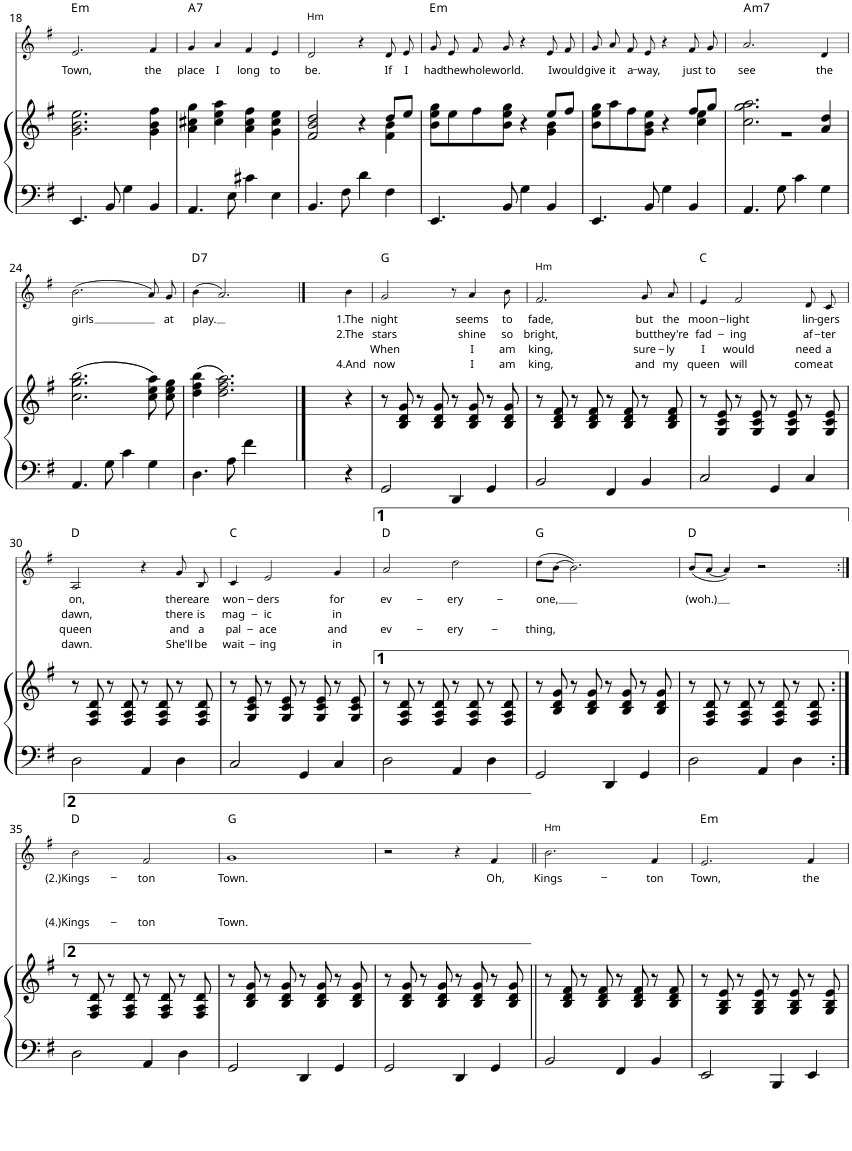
**kern	**kern	**kern	**text	**text	**text	**text	**harte
*part2	*part2	*part1	*part1	*part1	*part1	*part1	*part1
*staff3	*staff2	*staff1	*staff1	*staff1	*staff1	*staff1	*
*I"Piano	*	*I"Voice	*	*	*	*	*
*I'Pno	*	*	*	*	*	*	*
!!LO:PB:g=z
*clefF4	*clefG2	*clefG2	*	*	*	*	*
*k[f#]	*k[f#]	*k[f#]	*	*	*	*	*
*G:	*G:	*G:	*	*	*	*	*
*M4/4	*M4/4	*M4/4	*	*	*	*	*
=18	=18	=18	=18	=18	=18	=18	=18
!	!	!	!LO:LY:b	!	!	!	!LO:H:kt=m
4.EE/	2.g\ 2.b\ 2.ee\	2.e/	Town,	.	.	.	E:min
8BB/	.	.	.	.	.	.	.
4G\	.	.	.	.	.	.	.
!	!	!	!LO:LY:b	!	!	!	!
4BB/	4g\ 4b\ 4ff#\	4f#/	the	.	.	.	.
=19	=19	=19	=19	=19	=19	=19	=19
!	!	!	!LO:LY:b	!	!	!	!LO:H:kt=7
4.AA/	4a\ 4cc#X\ 4gg\	4g/	place	.	.	.	A:7
!	!	!	!LO:LY:b	!	!	!	!
.	4cc#\ 4ee\ 4aa\	4a/	I	.	.	.	.
8E\	.	.	.	.	.	.	.
!	!	!	!LO:LY:b	!	!	!	!
4c#X\	4a\ 4cc#\ 4ff#\	4f#/	long	.	.	.	.
!	!	!	!LO:LY:b	!	!	!	!
4E\	4g\ 4cc#\ 4ee\	4e/	to	.	.	.	.
=20	=20	=20	=20	=20	=20	=20	=20
*	*^	*	*	*	*	*	*
!	!	!	!LO:TX:a:t=Hm	!	!	!	!	!
!	!	!	!	!LO:LY:b	!	!	!	!
4.BB/	2f#/ 2b/ 2dd/	2.ryy	2d/	be.	.	.	.	.
8F#\	.	.	.	.	.	.	.	.
4d\	4r	.	4r	.	.	.	.	.
!	!	!	!	!LO:LY:b	!	!	!	!
4F#\	8dd/L	4f#\ 4b\	8d/	If	.	.	.	.
!	!	!	!	!LO:LY:b	!	!	!	!
.	8ee/J	.	8e/	I	.	.	.	.
=21	=21	=21	=21	=21	=21	=21	=21	=21
!	!	!	!	!LO:LY:b	!	!	!	!LO:H:kt=m
4.EE/	8b\ 8ee\ 8gg\L	2.ryy	8g/	had	.	.	.	E:min
!	!	!	!	!LO:LY:b	!	!	!	!
.	8ee\	.	8e/	the	.	.	.	.
!	!	!	!	!LO:LY:b	!	!	!	!
.	8ff#\	.	8f#/	whole	.	.	.	.
!	!	!	!	!LO:LY:b	!	!	!	!
8BB/	8b\ 8ee\ 8gg\J	.	8g/	world.	.	.	.	.
4G\	4r	.	4r	.	.	.	.	.
!	!	!	!	!LO:LY:b	!	!	!	!
4BB/	8ee/L	4g\ 4b\	8e/	I	.	.	.	.
!	!	!	!	!LO:LY:b	!	!	!	!
.	8ff#/J	.	8f#/	would	.	.	.	.
=22	=22	=22	=22	=22	=22	=22	=22	=22
!	!	!	!	!LO:LY:b	!	!	!	!
4.EE/	8b\ 8ee\ 8gg\L	2.ryy	8g/	give	.	.	.	.
!	!	!	!	!LO:LY:b	!	!	!	!
.	8aa\	.	8a/	it	.	.	.	.
!	!	!	!	!LO:LY:b	!	!	!	!
.	8ff#\	.	8f#/	a-	.	.	.	.
!	!	!	!	!LO:LY:b	!	!	!	!
8BB/	8g\ 8b\ 8ee\J	.	8e/	-way,	.	.	.	.
4G\	4r	.	4r	.	.	.	.	.
!	!	!	!	!LO:LY:b	!	!	!	!
4BB/	8ff#/L	4cc\ 4ee\	8f#/	just	.	.	.	.
!	!	!	!	!LO:LY:b	!	!	!	!
.	8gg/J	.	8g/	to	.	.	.	.
=23	=23	=23	=23	=23	=23	=23	=23	=23
!	!	!	!	!LO:LY:b	!	!	!	!LO:H:kt=m7
4.AA/	2.cc\ 2.gg\ 2.aa\	1r	2.a/	see	.	.	.	A:min7
8G\	.	.	.	.	.	.	.	.
4c\	.	.	.	.	.	.	.	.
!	!	!	!	!LO:LY:b	!	!	!	!
4G\	4a/ 4dd/	.	4d/	the	.	.	.	.
*	*v	*v	*	*	*	*	*	*
!!LO:LB:g=z
=24	=24	=24	=24	=24	=24	=24	=24
!	!	!	!LO:LY:b	!	!	!	!
4.AA/	(2.cc\ 2.gg\ 2.bb\	(2.b\	girls	.	.	.	.
8G\	.	.	.	.	.	.	.
4c\	.	.	.	.	.	.	.
4G\	8cc\ 8ee\ 8aa\)	8a/)	.	.	.	.	.
!	!	!	!LO:LY:b	!	!	!	!
.	8cc\ 8ee\ 8gg\	8g/	at	.	.	.	.
=25	=25	=25	=25	=25	=25	=25	=25
!	!	!	!LO:LY:b	!	!	!	!LO:H:kt=7
4.D\	(4dd\ 4ff#\ 4bb\	(4b\	play.	.	.	.	D:7
.	2.dd\ 2.ff#\ 2.aa\)	2.a/)	.	.	.	.	.
8A\	.	.	.	.	.	.	.
4f#\	.	.	.	.	.	.	.
4ryy	.	.	.	.	.	.	.
==26	==26	==26	==26	==26	==26	==26	==26
2.ryy	2.ryy	2.ryy	.	.	.	.	.
!	!	!	!LO:LY:b	!LO:LY:b	!	!LO:LY:b	!
4r	4r	4b\	1.The	2.The	.	4.And	.
=27	=27	=27	=27	=27	=27	=27	=27
!	!	!	!LO:LY:b	!LO:LY:b	!LO:LY:b	!LO:LY:b	!
2GG/	8r	2g/	night	stars	When	now	G:maj
.	8B/ 8d/ 8g/	.	.	.	.	.	.
.	8r	.	.	.	.	.	.
.	8B/ 8d/ 8g/	.	.	.	.	.	.
4DD/	8r	8r	.	.	.	.	.
!	!	!	!LO:LY:b	!LO:LY:b	!LO:LY:b	!LO:LY:b	!
.	8B/ 8d/ 8g/	4a/	seems	shine	I	I	.
4GG/	8r	.	.	.	.	.	.
!	!	!	!LO:LY:b	!LO:LY:b	!LO:LY:b	!LO:LY:b	!
.	8B/ 8d/ 8g/	8b\	to	so	am	am	.
=28	=28	=28	=28	=28	=28	=28	=28
!	!	!LO:TX:a:t=Hm	!	!	!	!	!
!	!	!	!LO:LY:b	!LO:LY:b	!LO:LY:b	!LO:LY:b	!
2BB/	8r	2.f#/	fade,	bright,	king,	king,	.
.	8B/ 8d/ 8f#/	.	.	.	.	.	.
.	8r	.	.	.	.	.	.
.	8B/ 8d/ 8f#/	.	.	.	.	.	.
4FF#/	8r	.	.	.	.	.	.
.	8B/ 8d/ 8f#/	.	.	.	.	.	.
!	!	!	!LO:LY:b	!LO:LY:b	!LO:LY:b	!LO:LY:b	!
4BB/	8r	8g/	but	but	sure-	and	.
!	!	!	!LO:LY:b	!LO:LY:b	!LO:LY:b	!LO:LY:b	!
.	8B/ 8d/ 8f#/	8a/	the	they're	-ly	my	.
=29	=29	=29	=29	=29	=29	=29	=29
!	!	!	!LO:LY:b	!LO:LY:b	!LO:LY:b	!LO:LY:b	!
2C/	8r	4e/	moon-	fad-	I	queen	C:maj
.	8G/ 8c/ 8e/	.	.	.	.	.	.
!	!	!	!LO:LY:b	!LO:LY:b	!LO:LY:b	!LO:LY:b	!
.	8r	2f#/	-light	-ing	would	will	.
.	8G/ 8c/ 8e/	.	.	.	.	.	.
4GG/	8r	.	.	.	.	.	.
.	8G/ 8c/ 8e/	.	.	.	.	.	.
!	!	!	!LO:LY:b	!LO:LY:b	!LO:LY:b	!LO:LY:b	!
4C/	8r	8d/	lin-	af-	need	come	.
!	!	!	!LO:LY:b	!LO:LY:b	!LO:LY:b	!LO:LY:b	!
.	8G/ 8c/ 8e/	8c/	-gers	-ter	a	at	.
!!LO:LB:g=z
=30	=30	=30	=30	=30	=30	=30	=30
!	!	!	!LO:LY:b	!LO:LY:b	!LO:LY:b	!LO:LY:b	!
2D\	8r	2A/	on,	dawn,	queen	dawn.	D:maj
.	8F#/ 8A/ 8d/	.	.	.	.	.	.
.	8r	.	.	.	.	.	.
.	8F#/ 8A/ 8d/	.	.	.	.	.	.
4AA/	8r	4r	.	.	.	.	.
.	8F#/ 8A/ 8d/	.	.	.	.	.	.
!	!	!	!LO:LY:b	!LO:LY:b	!LO:LY:b	!LO:LY:b	!
4D\	8r	8g/	there	there	and	She'll	.
!	!	!	!LO:LY:b	!LO:LY:b	!LO:LY:b	!LO:LY:b	!
.	8F#/ 8A/ 8d/	8B/	are	is	a	be	.
=31	=31	=31	=31	=31	=31	=31	=31
!	!	!	!LO:LY:b	!LO:LY:b	!LO:LY:b	!LO:LY:b	!
2C/	8r	4c/	won-	mag-	pal-	wait-	C:maj
.	8G/ 8c/ 8e/	.	.	.	.	.	.
!	!	!	!LO:LY:b	!LO:LY:b	!LO:LY:b	!LO:LY:b	!
.	8r	2e/	-ders	-ic	-ace	-ing	.
.	8G/ 8c/ 8e/	.	.	.	.	.	.
4GG/	8r	.	.	.	.	.	.
.	8G/ 8c/ 8e/	.	.	.	.	.	.
!	!	!	!LO:LY:b	!LO:LY:b	!LO:LY:b	!LO:LY:b	!
4C/	8r	4g/	for	in	and	in	.
.	8G/ 8c/ 8e/	.	.	.	.	.	.
=32	=32	=32	=32	=32	=32	=32	=32
!	!	!	!LO:LY:b	!	!LO:LY:b	!	!
2D\	8r	2a/	ev-	.	ev-	.	D:maj
.	8F#/ 8A/ 8d/	.	.	.	.	.	.
.	8r	.	.	.	.	.	.
.	8F#/ 8A/ 8d/	.	.	.	.	.	.
!	!	!	!LO:LY:b	!	!LO:LY:b	!	!
4AA/	8r	2dd\	-ery-	.	-ery-	.	.
.	8F#/ 8A/ 8d/	.	.	.	.	.	.
4D\	8r	.	.	.	.	.	.
.	8F#/ 8A/ 8d/	.	.	.	.	.	.
=33	=33	=33	=33	=33	=33	=33	=33
!	!	!	!LO:LY:b	!	!LO:LY:b	!	!
2GG/	8r	(8dd\L	-one,	.	-thing,	.	G:maj
.	8B/ 8d/ 8g/	[8b\J	.	.	.	.	.
.	8r	2.b\])	.	.	.	.	.
.	8B/ 8d/ 8g/	.	.	.	.	.	.
4DD/	8r	.	.	.	.	.	.
.	8B/ 8d/ 8g/	.	.	.	.	.	.
4GG/	8r	.	.	.	.	.	.
.	8B/ 8d/ 8g/	.	.	.	.	.	.
=34	=34	=34	=34	=34	=34	=34	=34
!	!	!	!LO:LY:b	!	!	!	!
2D\	8r	(8b/L	(woh.)	.	.	.	D:maj
.	8F#/ 8A/ 8d/	[8a/J	.	.	.	.	.
.	8r	4a/])	.	.	.	.	.
.	8F#/ 8A/ 8d/	.	.	.	.	.	.
4AA/	8r	2r	.	.	.	.	.
.	8F#/ 8A/ 8d/	.	.	.	.	.	.
4D\	8r	.	.	.	.	.	.
.	8F#/ 8A/ 8d/	.	.	.	.	.	.
!!LO:LB:g=z
=35:|!	=35:|!	=35:|!	=35:|!	=35:|!	=35:|!	=35:|!	=35:|!
!	!	!	!LO:LY:b	!	!	!LO:LY:b	!
2D\	8r	2b\	(2.)Kings-	.	.	(4.)Kings-	D:maj
.	8F#/ 8A/ 8d/	.	.	.	.	.	.
.	8r	.	.	.	.	.	.
.	8F#/ 8A/ 8d/	.	.	.	.	.	.
!	!	!	!LO:LY:b	!	!	!LO:LY:b	!
4AA/	8r	2f#/	-ton	.	.	-ton	.
.	8F#/ 8A/ 8d/	.	.	.	.	.	.
4D\	8r	.	.	.	.	.	.
.	8F#/ 8A/ 8d/	.	.	.	.	.	.
=36	=36	=36	=36	=36	=36	=36	=36
!	!	!	!LO:LY:b	!	!	!LO:LY:b	!
2GG/	8r	1g	Town.	.	.	Town.	G:maj
.	8B/ 8d/ 8g/	.	.	.	.	.	.
.	8r	.	.	.	.	.	.
.	8B/ 8d/ 8g/	.	.	.	.	.	.
4DD/	8r	.	.	.	.	.	.
.	8B/ 8d/ 8g/	.	.	.	.	.	.
4GG/	8r	.	.	.	.	.	.
.	8B/ 8d/ 8g/	.	.	.	.	.	.
=37	=37	=37	=37	=37	=37	=37	=37
2GG/	8r	2r	.	.	.	.	.
.	8B/ 8d/ 8g/	.	.	.	.	.	.
.	8r	.	.	.	.	.	.
.	8B/ 8d/ 8g/	.	.	.	.	.	.
4DD/	8r	4r	.	.	.	.	.
.	8B/ 8d/ 8g/	.	.	.	.	.	.
!	!	!	!LO:LY:b	!	!	!	!
4GG/	8r	4f#/	Oh,	.	.	.	.
.	8B/ 8d/ 8g/	.	.	.	.	.	.
=38||	=38||	=38||	=38||	=38||	=38||	=38||	=38||
!	!	!LO:TX:a:t=Hm	!	!	!	!	!
!	!	!	!LO:LY:b	!	!	!	!
2BB/	8r	2.b\	Kings-	.	.	.	.
.	8B/ 8d/ 8f#/	.	.	.	.	.	.
.	8r	.	.	.	.	.	.
.	8B/ 8d/ 8f#/	.	.	.	.	.	.
4FF#/	8r	.	.	.	.	.	.
.	8B/ 8d/ 8f#/	.	.	.	.	.	.
!	!	!	!LO:LY:b	!	!	!	!
4BB/	8r	4f#/	-ton	.	.	.	.
.	8B/ 8d/ 8f#/	.	.	.	.	.	.
=39	=39	=39	=39	=39	=39	=39	=39
!	!	!	!LO:LY:b	!	!	!	!LO:H:kt=m
2EE/	8r	2.e/	Town,	.	.	.	E:min
.	8G/ 8B/ 8e/	.	.	.	.	.	.
.	8r	.	.	.	.	.	.
.	8G/ 8B/ 8e/	.	.	.	.	.	.
4BBB/	8r	.	.	.	.	.	.
.	8G/ 8B/ 8e/	.	.	.	.	.	.
!	!	!	!LO:LY:b	!	!	!	!
4EE/	8r	4f#/	the	.	.	.	.
.	8G/ 8B/ 8e/	.	.	.	.	.	.
=	=	=	=	=	=	=	=
*-	*-	*-	*-	*-	*-	*-	*-
